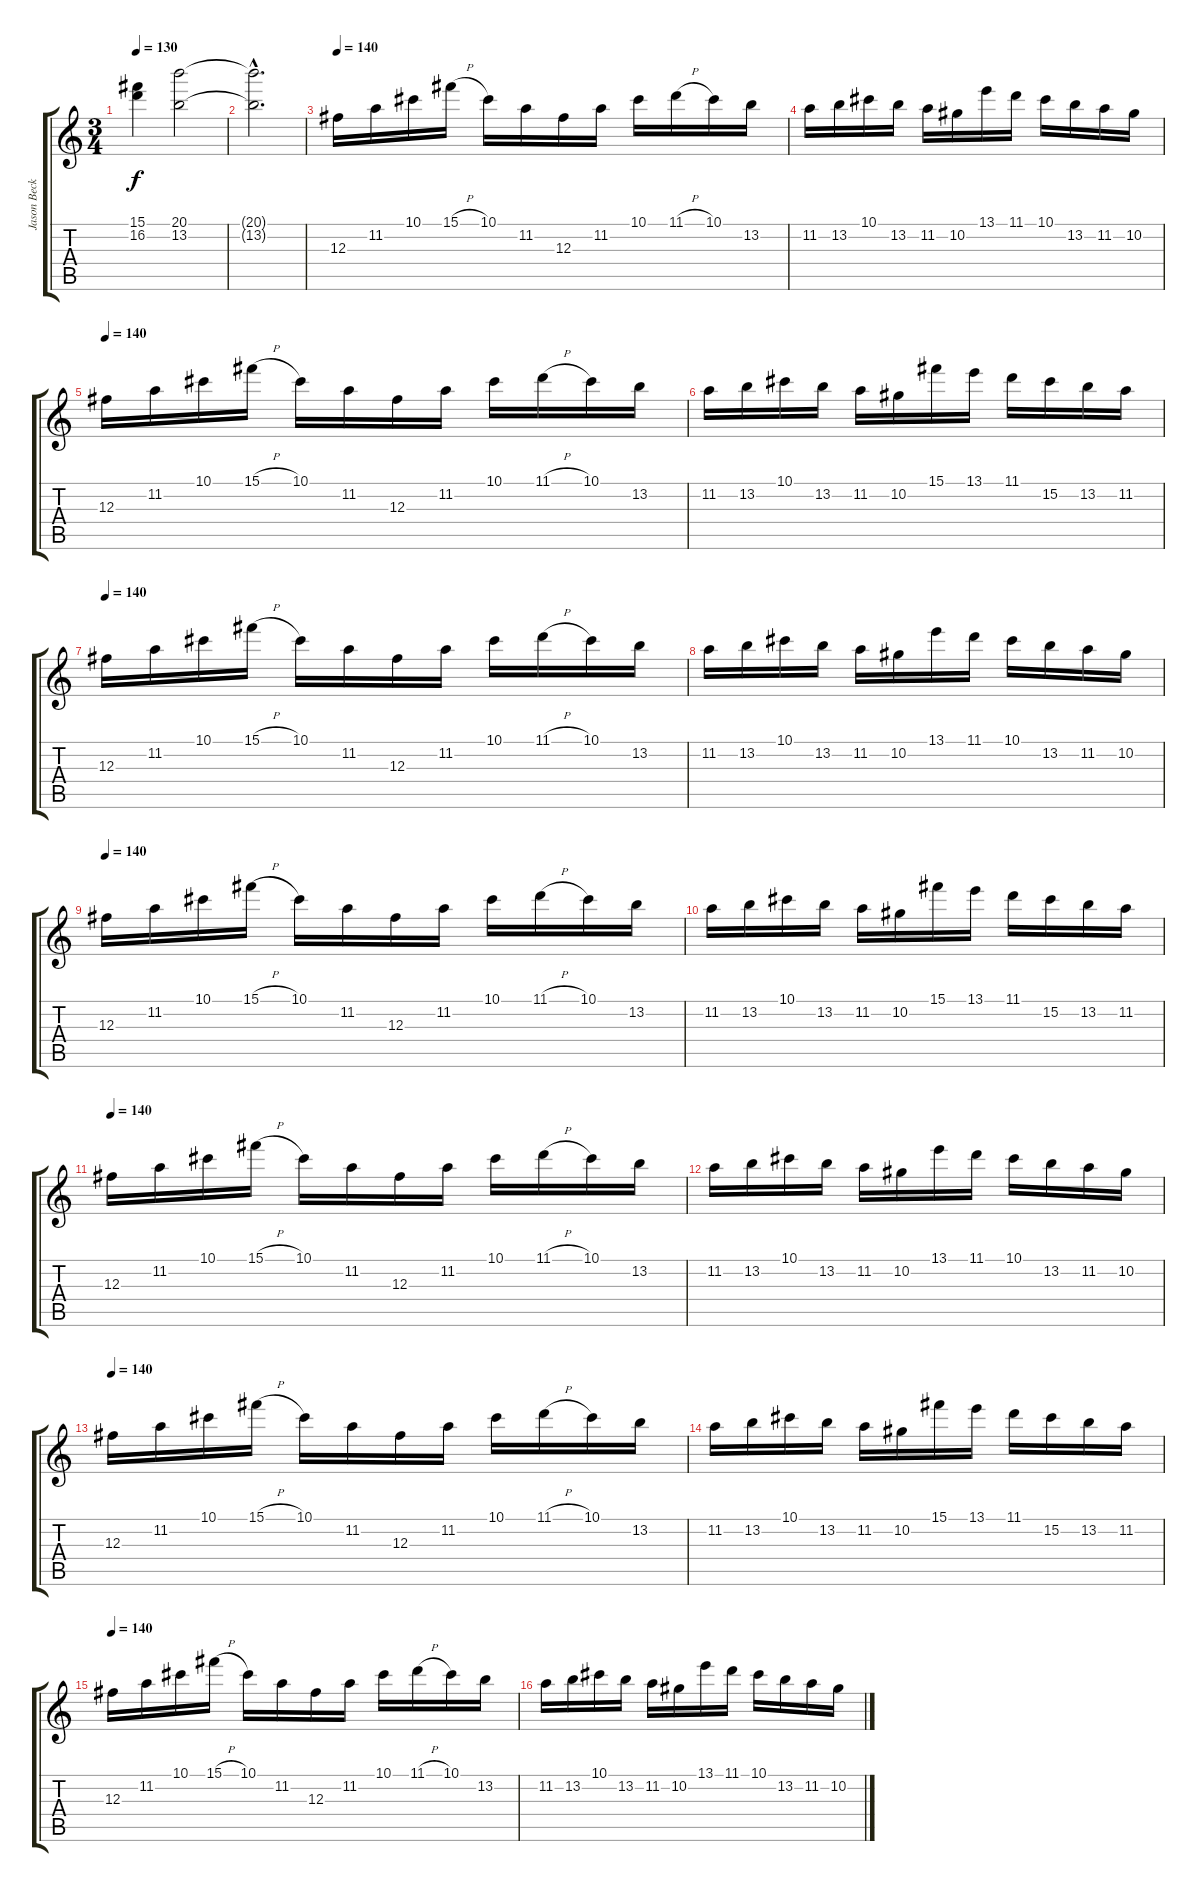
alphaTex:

\track ("Jason Becker" "Jason Beck") {instrument distortionguitar}
\staff {score tabs}
\tuning (Eb4 Bb3 Gb3 Db3 Ab2 Eb2) {hide}
\ts (3 4)
\tempo 130
\clef g2
\ks c
(15.1{t} 16.2{t}).4{dy f} (20.1 13.2).2 |
(20.1{hac t} 13.2{hac t}).2{d} |
\tempo 140
12.3.16 11.2.16 10.1.16 15.1{h}.16 10.1.16 11.2.16 12.3.16 11.2.16 10.1.16 11.1{h}.16 10.1.16 13.2.16 |
11.2.16 13.2.16 10.1.16 13.2.16 11.2.16 10.2.16 13.1.16 11.1.16 10.1.16 13.2.16 11.2.16 10.2.16 |
\tempo 140
12.3.16 11.2.16 10.1.16 15.1{h}.16 10.1.16 11.2.16 12.3.16 11.2.16 10.1.16 11.1{h}.16 10.1.16 13.2.16 |
11.2.16 13.2.16 10.1.16 13.2.16 11.2.16 10.2.16 15.1.16 13.1.16 11.1.16 15.2.16 13.2.16 11.2.16 |
\tempo 140
12.3.16 11.2.16 10.1.16 15.1{h}.16 10.1.16 11.2.16 12.3.16 11.2.16 10.1.16 11.1{h}.16 10.1.16 13.2.16 |
11.2.16 13.2.16 10.1.16 13.2.16 11.2.16 10.2.16 13.1.16 11.1.16 10.1.16 13.2.16 11.2.16 10.2.16 |
\tempo 140
12.3.16 11.2.16 10.1.16 15.1{h}.16 10.1.16 11.2.16 12.3.16 11.2.16 10.1.16 11.1{h}.16 10.1.16 13.2.16 |
11.2.16 13.2.16 10.1.16 13.2.16 11.2.16 10.2.16 15.1.16 13.1.16 11.1.16 15.2.16 13.2.16 11.2.16 |
\tempo 140
12.3.16 11.2.16 10.1.16 15.1{h}.16 10.1.16 11.2.16 12.3.16 11.2.16 10.1.16 11.1{h}.16 10.1.16 13.2.16 |
11.2.16 13.2.16 10.1.16 13.2.16 11.2.16 10.2.16 13.1.16 11.1.16 10.1.16 13.2.16 11.2.16 10.2.16 |
\tempo 140
12.3.16 11.2.16 10.1.16 15.1{h}.16 10.1.16 11.2.16 12.3.16 11.2.16 10.1.16 11.1{h}.16 10.1.16 13.2.16 |
11.2.16 13.2.16 10.1.16 13.2.16 11.2.16 10.2.16 15.1.16 13.1.16 11.1.16 15.2.16 13.2.16 11.2.16 |
\tempo 140
12.3.16 11.2.16 10.1.16 15.1{h}.16 10.1.16 11.2.16 12.3.16 11.2.16 10.1.16 11.1{h}.16 10.1.16 13.2.16 |
11.2.16 13.2.16 10.1.16 13.2.16 11.2.16 10.2.16 13.1.16 11.1.16 10.1.16 13.2.16 11.2.16 10.2.16
